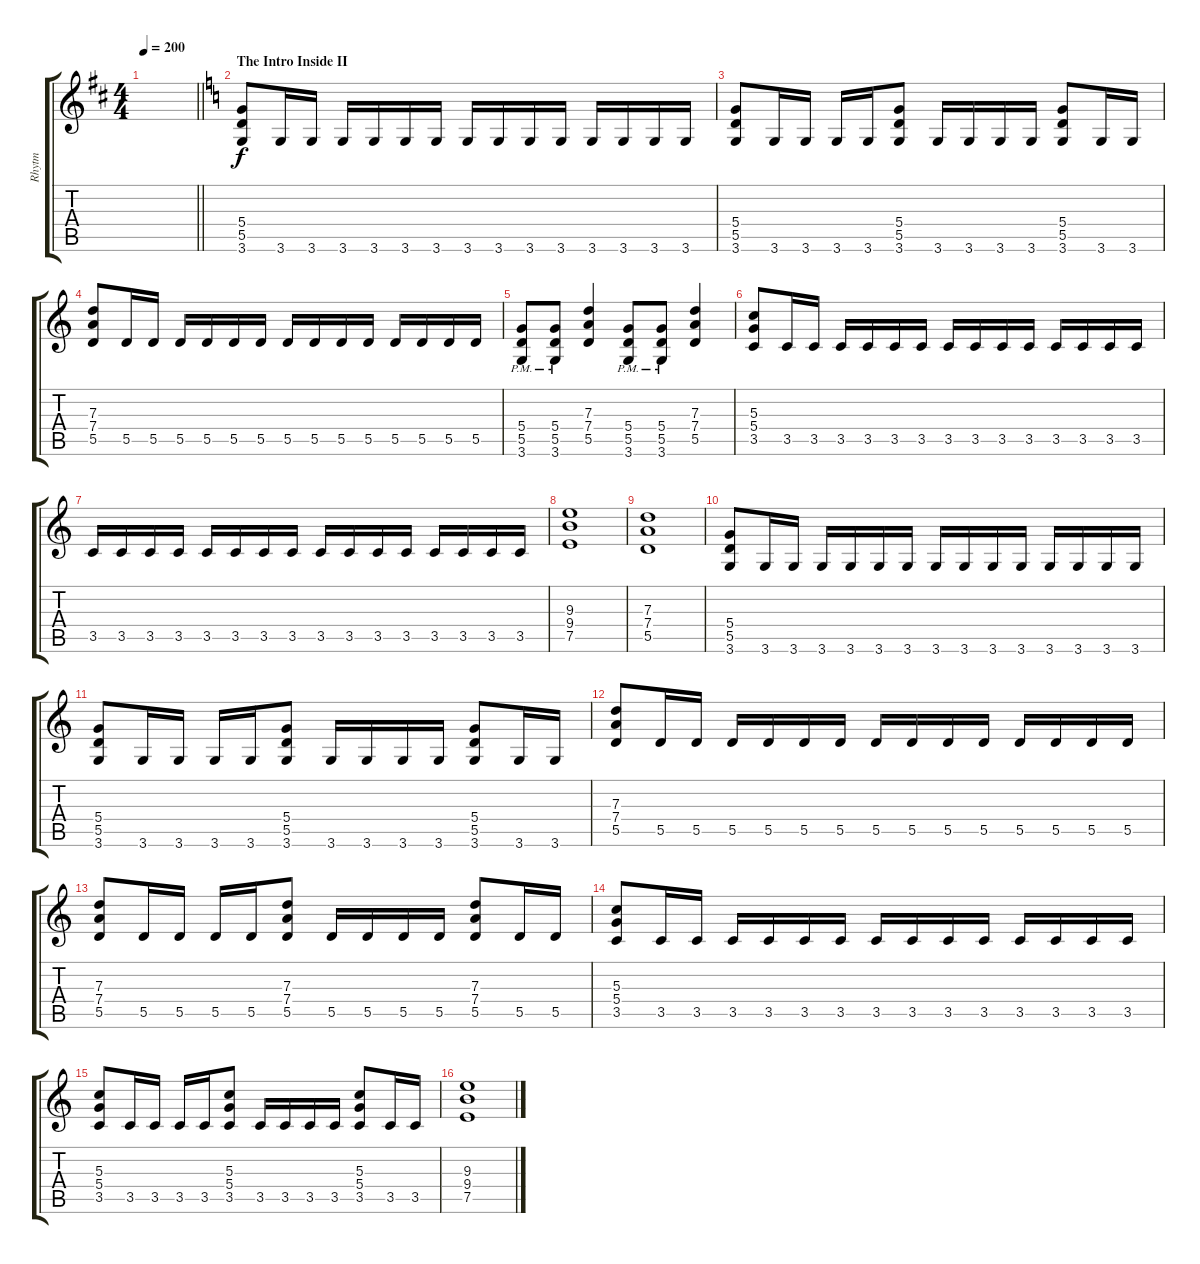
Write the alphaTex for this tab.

\track ("Rhytm" "Rhytm") {instrument distortionguitar}
\staff {score tabs}
\tuning (E4 B3 G3 D3 A2 E2) {hide}
\ts (4 4)
\tempo 200
\clef g2
\barLineRight lightlight
\ks d
|
\section ("" "The Intro Inside II")
\ks c
(5.4 5.5 3.6).8 3.6.16 3.6.16 3.6.16 3.6.16 3.6.16 3.6.16 3.6.16 3.6.16 3.6.16 3.6.16 3.6.16 3.6.16 3.6.16 3.6.16 |
(5.4 5.5 3.6).8 3.6.16 3.6.16 3.6.16 3.6.16 (5.4 5.5 3.6).8 3.6.16 3.6.16 3.6.16 3.6.16 (5.4 5.5 3.6).8 3.6.16 3.6.16 |
(7.3 7.4 5.5).8 5.5.16 5.5.16 5.5.16 5.5.16 5.5.16 5.5.16 5.5.16 5.5.16 5.5.16 5.5.16 5.5.16 5.5.16 5.5.16 5.5.16 |
(5.4{pm} 5.5{pm} 3.6{pm}).8 (5.4{pm} 5.5{pm} 3.6{pm}).8 (7.3 7.4 5.5).4 (5.4{pm} 5.5{pm} 3.6{pm}).8 (5.4{pm} 5.5{pm} 3.6{pm}).8 (7.3 7.4 5.5).4 |
(5.3 5.4 3.5).8 3.5.16 3.5.16 3.5.16 3.5.16 3.5.16 3.5.16 3.5.16 3.5.16 3.5.16 3.5.16 3.5.16 3.5.16 3.5.16 3.5.16 |
3.5.16 3.5.16 3.5.16 3.5.16 3.5.16 3.5.16 3.5.16 3.5.16 3.5.16 3.5.16 3.5.16 3.5.16 3.5.16 3.5.16 3.5.16 3.5.16 |
(9.3 9.4 7.5).1 |
(7.3 7.4 5.5).1 |
(5.4 5.5 3.6).8 3.6.16 3.6.16 3.6.16 3.6.16 3.6.16 3.6.16 3.6.16 3.6.16 3.6.16 3.6.16 3.6.16 3.6.16 3.6.16 3.6.16 |
(5.4 5.5 3.6).8 3.6.16 3.6.16 3.6.16 3.6.16 (5.4 5.5 3.6).8 3.6.16 3.6.16 3.6.16 3.6.16 (5.4 5.5 3.6).8 3.6.16 3.6.16 |
(7.3 7.4 5.5).8 5.5.16 5.5.16 5.5.16 5.5.16 5.5.16 5.5.16 5.5.16 5.5.16 5.5.16 5.5.16 5.5.16 5.5.16 5.5.16 5.5.16 |
(7.3 7.4 5.5).8 5.5.16 5.5.16 5.5.16 5.5.16 (7.3 7.4 5.5).8 5.5.16 5.5.16 5.5.16 5.5.16 (7.3 7.4 5.5).8 5.5.16 5.5.16 |
(5.3 5.4 3.5).8 3.5.16 3.5.16 3.5.16 3.5.16 3.5.16 3.5.16 3.5.16 3.5.16 3.5.16 3.5.16 3.5.16 3.5.16 3.5.16 3.5.16 |
(5.3 5.4 3.5).8 3.5.16 3.5.16 3.5.16 3.5.16 (5.3 5.4 3.5).8 3.5.16 3.5.16 3.5.16 3.5.16 (5.3 5.4 3.5).8 3.5.16 3.5.16 |
(9.3 9.4 7.5).1
